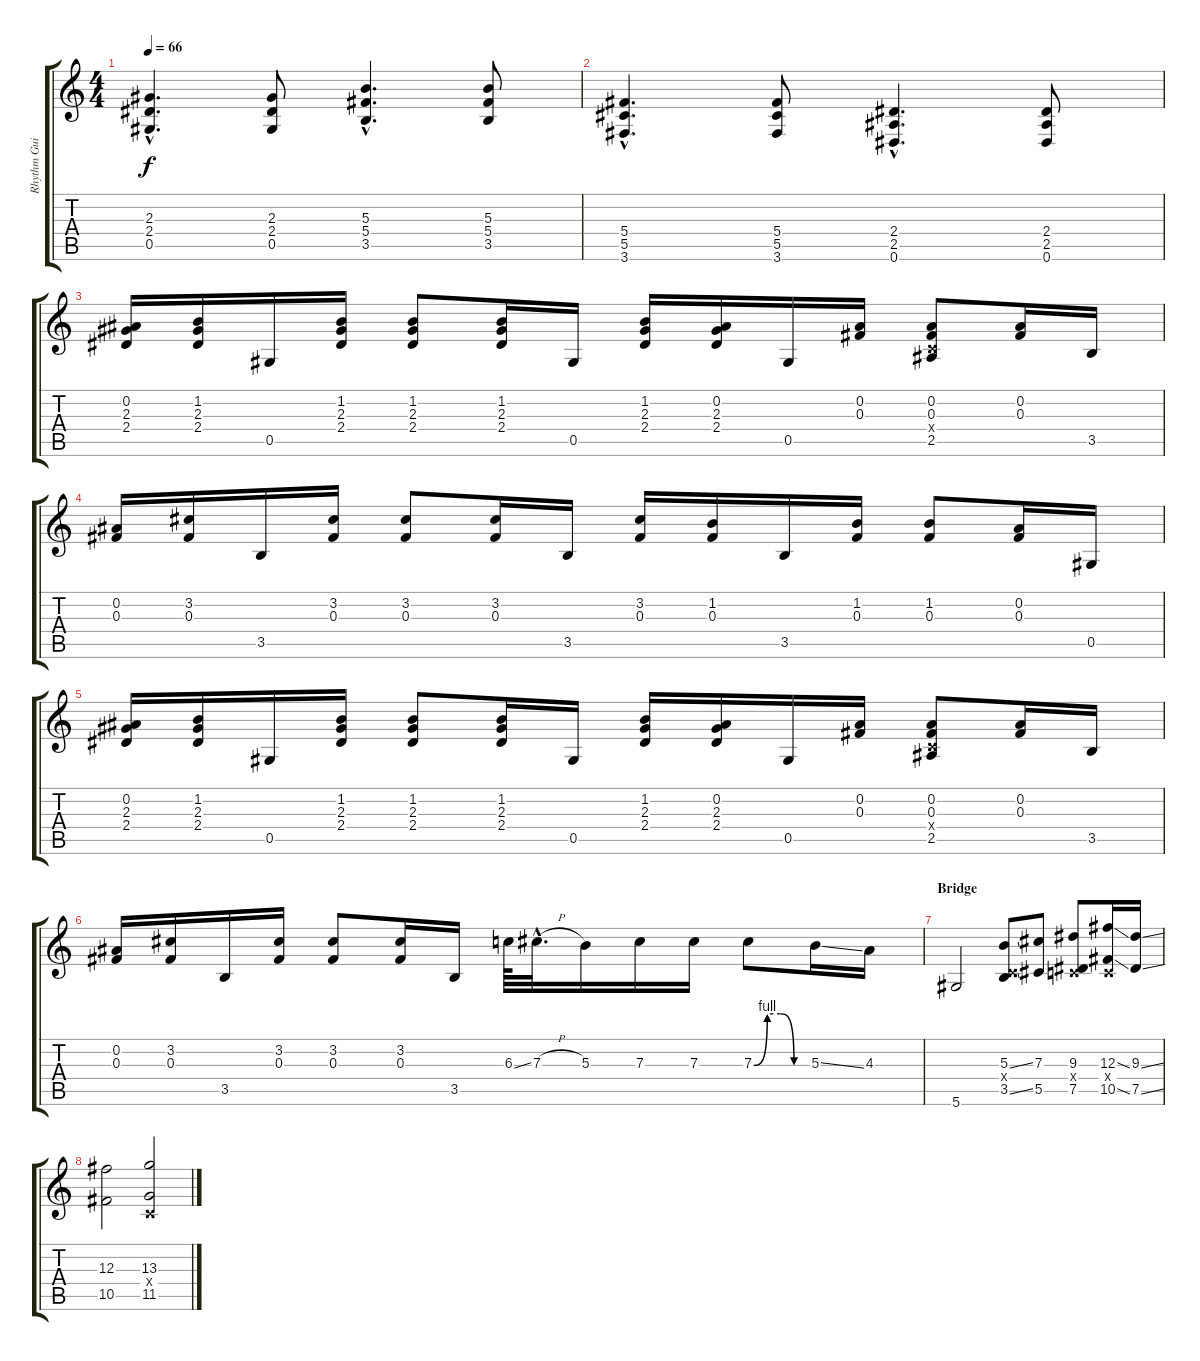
\track ("Rhythm Guitar (Jaymz)" "Rhythm Gui") {instrument overdrivenguitar}
\staff {score tabs}
\tuning (Eb4 Bb3 Gb3 Db3 Ab2 Eb2) {hide}
\ts (4 4)
\tempo 66
\clef g2
\ks c
(2.3{hac} 2.4{hac} 0.5{hac}).4{d dy f} (2.3 2.4 0.5).8 (5.3{hac} 5.4{hac} 3.5{hac}).4{d} (5.3 5.4 3.5).8 |
(5.4{hac} 5.5{hac} 3.6{hac}).4{d} (5.4 5.5 3.6).8 (2.4{hac} 2.5{hac} 0.6{hac}).4{d} (2.4 2.5 0.6).8 |
(0.2 2.3 2.4).16 (1.2 2.3 2.4).16 0.5.16 (1.2 2.3 2.4).16 (1.2 2.3 2.4).8 (1.2 2.3 2.4).16 0.5.16 (1.2 2.3 2.4).16 (0.2 2.3 2.4).16 0.5.16 (0.2 0.3).16 (0.2 0.3 -1.4{x} 2.5).8 (0.2 0.3).16 3.5.16 |
(0.2 0.3).16 (3.2 0.3).16 3.5.16 (3.2 0.3).16 (3.2 0.3).8 (3.2 0.3).16 3.5.16 (3.2 0.3).16 (1.2 0.3).16 3.5.16 (1.2 0.3).16 (1.2 0.3).8 (0.2 0.3).16 0.5.16 |
(0.2 2.3 2.4).16 (1.2 2.3 2.4).16 0.5.16 (1.2 2.3 2.4).16 (1.2 2.3 2.4).8 (1.2 2.3 2.4).16 0.5.16 (1.2 2.3 2.4).16 (0.2 2.3 2.4).16 0.5.16 (0.2 0.3).16 (0.2 0.3 -1.4{x} 2.5).8 (0.2 0.3).16 3.5.16 |
(0.2 0.3).16 (3.2 0.3).16 3.5.16 (3.2 0.3).16 (3.2 0.3).8 (3.2 0.3).16 3.5.16 6.3{ss}.64 7.3{h hac}.32{d} 5.3.16 7.3.16 7.3.16 7.3{be (custom 0 0 15 4 30 4 45 0 60 0)}.8 5.3{ss}.16 4.3.16 |
\section ("" "Bridge")
5.6.2 (5.3{ss} -1.4{x} 3.5{ss}).8 (7.3 5.5).8 (9.3 -1.4{x} 7.5).8 (12.3{ss} -1.4{x} 10.5{ss}).16 (9.3{ss} 7.5{ss}).16 |
(12.3 10.5).2 (13.3 -1.4{x} 11.5).2
